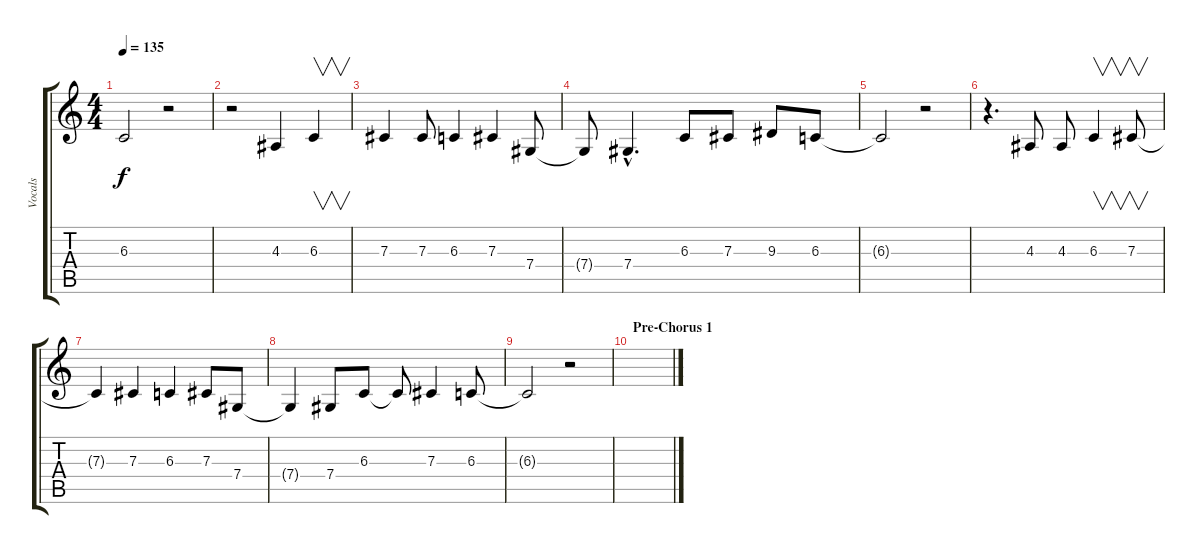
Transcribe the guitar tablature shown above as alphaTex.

\track ("Vocals" "Vocals") {instrument oboe}
\staff {score tabs}
\tuning (Eb4 Bb3 Gb3 Db3 Ab2 Eb2) {hide}
\ts (4 4)
\tempo 135
\clef g2
\ks c
6.3{t}.2{dy f} r.2 |
r.2 4.3.4 6.3.4{v} |
7.3.4 7.3.8 6.3.4 7.3.4 7.4.8 |
7.4{t}.8 7.4{hac}.4{d} 6.3.8 7.3.8 9.3.8 6.3.8 |
6.3{t}.2 r.2 |
r.4{d} 4.3.8 4.3.8 6.3.4{v} 7.3.8{v} |
7.3{t}.4 7.3.4 6.3.4 7.3.8 7.4.8 |
7.4{t}.4 7.4.8 6.3.8 6.3{t}.8 7.3.4 6.3.8 |
6.3{t}.2 r.2 |
\section ("" "Pre-Chorus 1")
